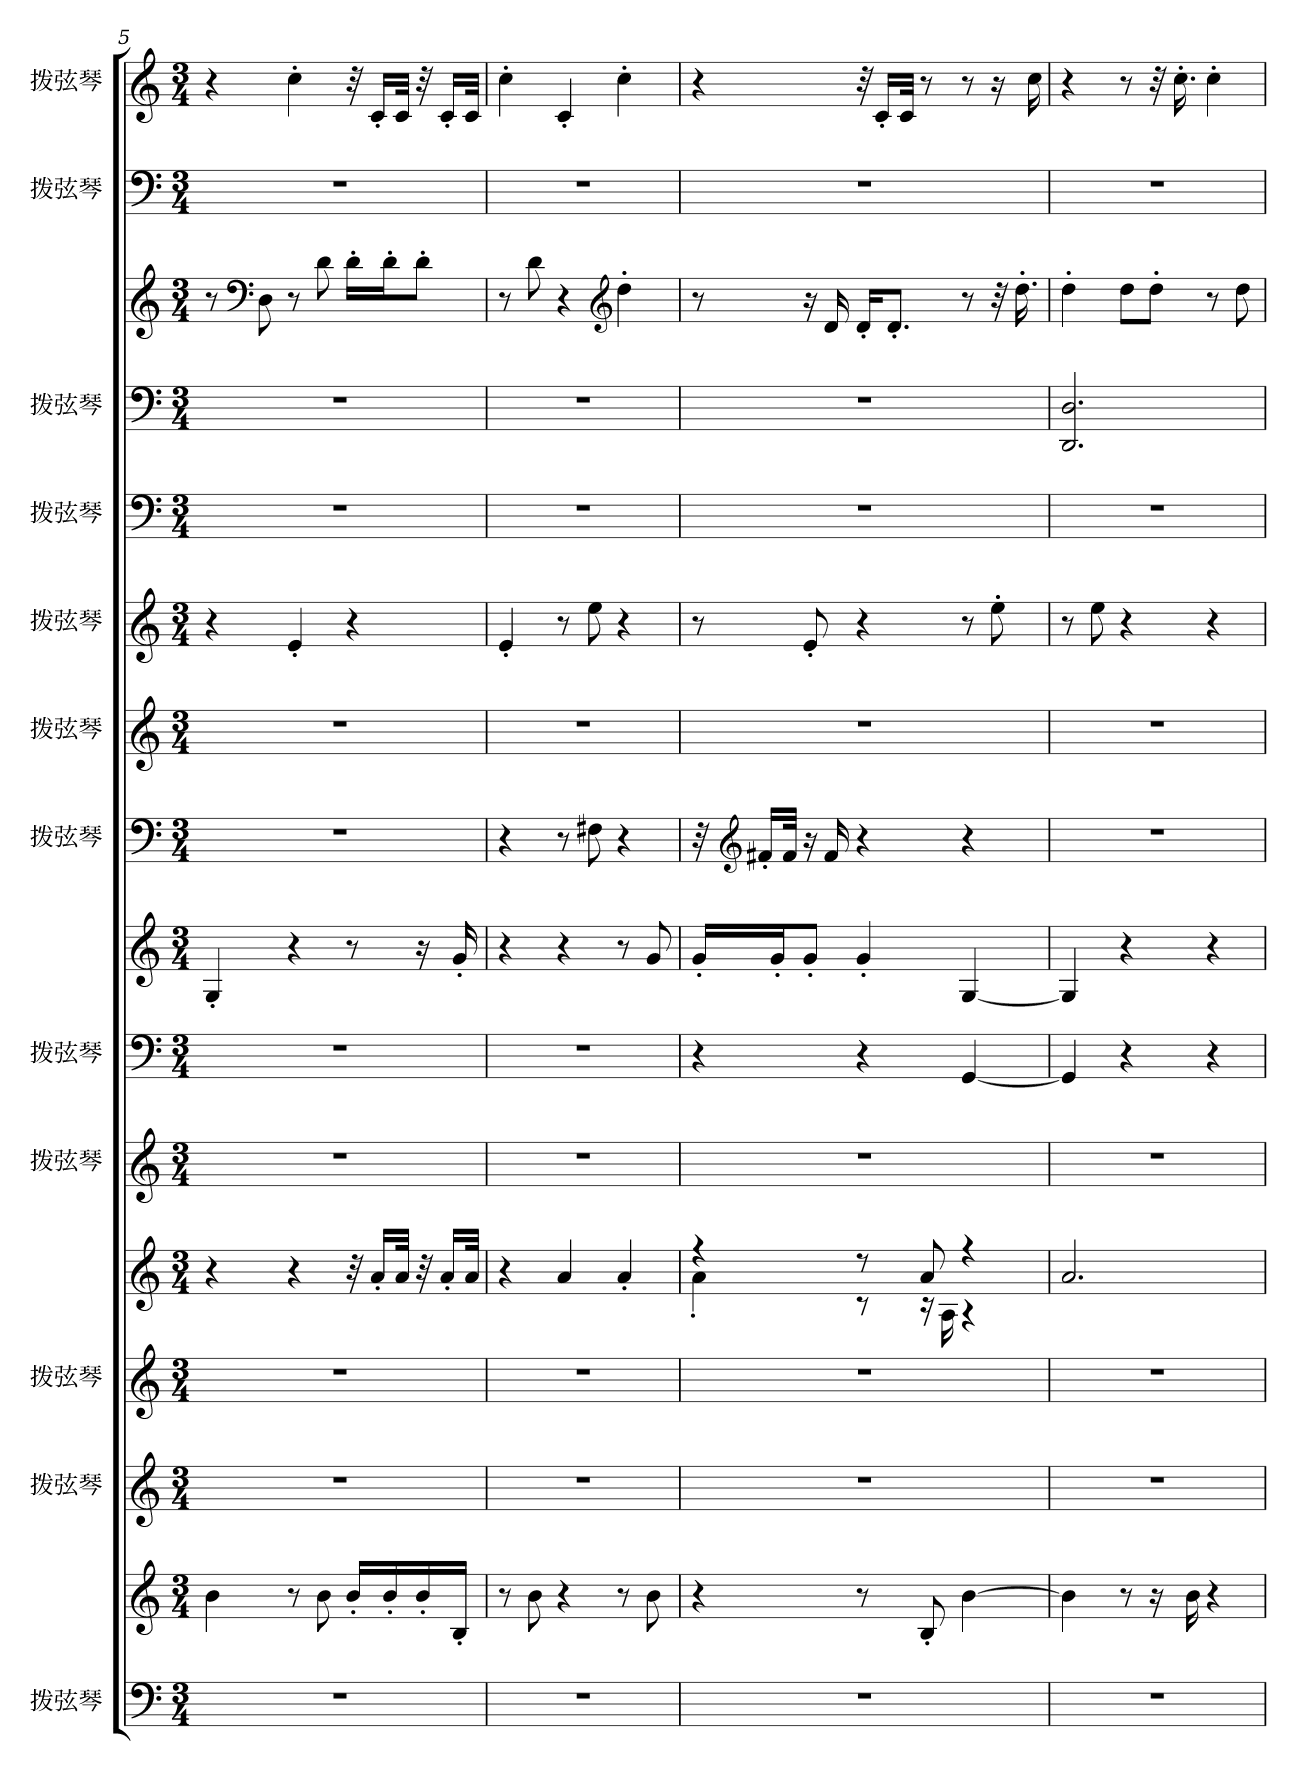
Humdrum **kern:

**kern	**kern	**kern	**kern	**kern	**kern	**kern	**kern	**kern	**kern	**kern	**kern	**kern	**kern	**kern	**kern
*part12	*part12	*part11	*part10	*part10	*part9	*part8	*part8	*part7	*part6	*part5	*part4	*part3	*part3	*part2	*part1
*staff16	*staff15	*staff14	*staff13	*staff12	*staff11	*staff10	*staff9	*staff8	*staff7	*staff6	*staff5	*staff4	*staff3	*staff2	*staff1
*I"拨弦琴	*	*I"拨弦琴	*I"拨弦琴	*	*I"拨弦琴	*I"拨弦琴	*	*I"拨弦琴	*I"拨弦琴	*I"拨弦琴	*I"拨弦琴	*I"拨弦琴	*	*I"拨弦琴	*I"拨弦琴
*clefF4	*clefG2	*clefG2	*clefG2	*clefG2	*clefG2	*clefF4	*clefG2	*clefF4	*clefG2	*clefG2	*clefF4	*clefF4	*clefG2	*clefF4	*clefG2
*k[]	*k[]	*k[]	*k[]	*k[]	*k[]	*k[]	*k[]	*k[]	*k[]	*k[]	*k[]	*k[]	*k[]	*k[]	*k[]
*M3/4	*M3/4	*M3/4	*M3/4	*M3/4	*M3/4	*M3/4	*M3/4	*M3/4	*M3/4	*M3/4	*M3/4	*M3/4	*M3/4	*M3/4	*M3/4
=5	=5	=5	=5	=5	=5	=5	=5	=5	=5	=5	=5	=5	=5	=5	=5
2.r	4b\	2.r	2.r	4r	2.r	2.r	4G'/	2.r	2.r	4r	2.r	2.r	8r	2.r	4r
*	*	*	*	*	*	*	*	*	*	*	*	*	*clefF4	*	*
.	.	.	.	.	.	.	.	.	.	.	.	.	8D\	.	.
.	8r	.	.	4r	.	.	4r	.	.	4e'/	.	.	8r	.	4cc'\
.	8b\	.	.	.	.	.	.	.	.	.	.	.	8d\	.	.
.	16b'/LL	.	.	32r	.	.	8r	.	.	4r	.	.	16d'\LL	.	32r
.	.	.	.	16a'/LL	.	.	.	.	.	.	.	.	.	.	16c'/LL
.	16b'/	.	.	.	.	.	.	.	.	.	.	.	16d'\J	.	.
.	.	.	.	32a/JJk	.	.	.	.	.	.	.	.	.	.	32c/JJk
.	16b'/	.	.	32r	.	.	16r	.	.	.	.	.	8d'\J	.	32r
.	.	.	.	16a'/LL	.	.	.	.	.	.	.	.	.	.	16c'/LL
.	16B'/JJ	.	.	.	.	.	16g'/	.	.	.	.	.	.	.	.
.	.	.	.	32a/JJk	.	.	.	.	.	.	.	.	.	.	32c/JJk
=6	=6	=6	=6	=6	=6	=6	=6	=6	=6	=6	=6	=6	=6	=6	=6
2.r	8r	2.r	2.r	4r	2.r	2.r	4r	4r	2.r	4e'/	2.r	2.r	8r	2.r	4cc'\
.	8b\	.	.	.	.	.	.	.	.	.	.	.	8d\	.	.
.	4r	.	.	4a/	.	.	4r	8r	.	8r	.	.	4r	.	4c'/
.	.	.	.	.	.	.	.	8F#X\	.	8ee\	.	.	.	.	.
*	*	*	*	*	*	*	*	*	*	*	*	*	*clefG2	*	*
.	8r	.	.	4a'/	.	.	8r	4r	.	4r	.	.	4dd'\	.	4cc'\
.	8b\	.	.	.	.	.	8g/	.	.	.	.	.	.	.	.
!!LO:PB:g=z
=7	=7	=7	=7	=7	=7	=7	=7	=7	=7	=7	=7	=7	=7	=7	=7
*	*	*	*	*^	*	*	*	*	*	*	*	*	*	*	*
2.r	4r	2.r	2.r	4r	4a'\	2.r	4r	16g'/LL	32r	2.r	8r	2.r	2.r	8r	2.r	4r
*	*	*	*	*	*	*	*	*	*clefG2	*	*	*	*	*	*	*
.	.	.	.	.	.	.	.	.	16f#X'/LL	.	.	.	.	.	.	.
.	.	.	.	.	.	.	.	16g'/J	.	.	.	.	.	.	.	.
.	.	.	.	.	.	.	.	.	32f#/JJk	.	.	.	.	.	.	.
.	.	.	.	.	.	.	.	8g'/J	16r	.	8e'/	.	.	16r	.	.
.	.	.	.	.	.	.	.	.	16f#/	.	.	.	.	16d/	.	.
.	8r	.	.	8r	8r	.	4r	4g'/	4r	.	4r	.	.	16d'/KL	.	32r
.	.	.	.	.	.	.	.	.	.	.	.	.	.	.	.	16c'/LL
.	.	.	.	.	.	.	.	.	.	.	.	.	.	8.d'/J	.	.
.	.	.	.	.	.	.	.	.	.	.	.	.	.	.	.	32c/JJk
.	8B'/	.	.	8a/	16r	.	.	.	.	.	.	.	.	.	.	8r
.	.	.	.	.	16A\	.	.	.	.	.	.	.	.	.	.	.
.	[4b\	.	.	4r	4r	.	[4GG/	[4G/	4r	.	8r	.	.	8r	.	8r
.	.	.	.	.	.	.	.	.	.	.	8ee'\	.	.	32r	.	16r
.	.	.	.	.	.	.	.	.	.	.	.	.	.	16.dd'\	.	.
.	.	.	.	.	.	.	.	.	.	.	.	.	.	.	.	16cc\
*	*	*	*	*v	*v	*	*	*	*	*	*	*	*	*	*	*
=8	=8	=8	=8	=8	=8	=8	=8	=8	=8	=8	=8	=8	=8	=8	=8
2.r	4b\]	2.r	2.r	2.a/	2.r	4GG/]	4G/]	2.r	2.r	8r	2.r	2.DD/ 2.D/	4dd'\	2.r	4r
.	.	.	.	.	.	.	.	.	.	8ee\	.	.	.	.	.
.	8r	.	.	.	.	4r	4r	.	.	4r	.	.	8dd\L	.	8r
.	16r	.	.	.	.	.	.	.	.	.	.	.	8dd'\J	.	32r
.	.	.	.	.	.	.	.	.	.	.	.	.	.	.	16.cc'\
.	16b\	.	.	.	.	.	.	.	.	.	.	.	.	.	.
.	4r	.	.	.	.	4r	4r	.	.	4r	.	.	8r	.	4cc'\
.	.	.	.	.	.	.	.	.	.	.	.	.	8dd\	.	.
=	=	=	=	=	=	=	=	=	=	=	=	=	=	=	=
*-	*-	*-	*-	*-	*-	*-	*-	*-	*-	*-	*-	*-	*-	*-	*-
